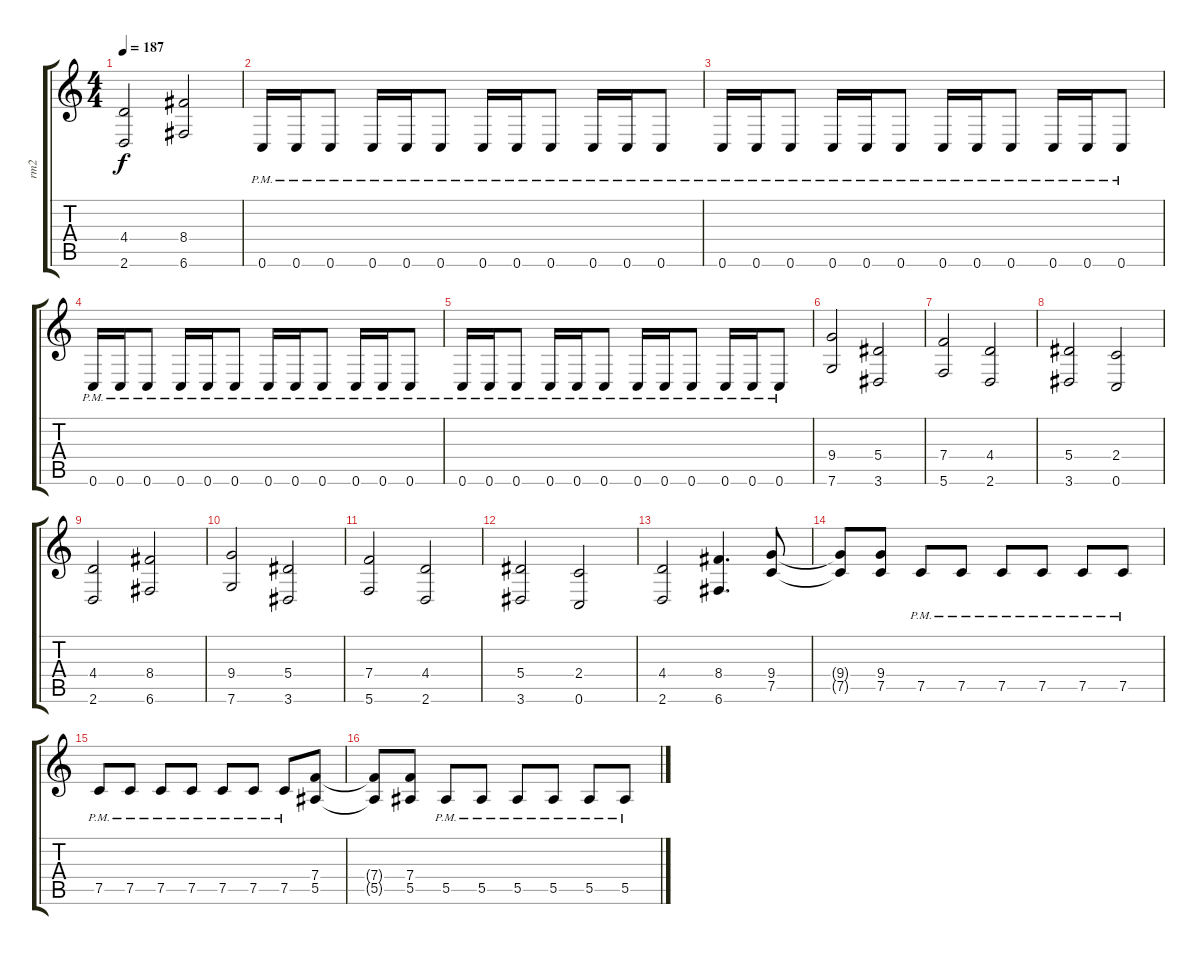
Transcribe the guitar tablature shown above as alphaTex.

\track ("rm2" "rm2") {instrument distortionguitar}
\staff {score tabs}
\tuning (C4 G3 Eb3 Bb2 F2 C2) {hide}
\ts (4 4)
\tempo 187
\clef g2
\ks c
(4.4 2.6).2{dy f} (8.4 6.6).2 |
0.6{pm}.16 0.6{pm}.16 0.6{pm}.8 0.6{pm}.16 0.6{pm}.16 0.6{pm}.8 0.6{pm}.16 0.6{pm}.16 0.6{pm}.8 0.6{pm}.16 0.6{pm}.16 0.6{pm}.8 |
0.6{pm}.16 0.6{pm}.16 0.6{pm}.8 0.6{pm}.16 0.6{pm}.16 0.6{pm}.8 0.6{pm}.16 0.6{pm}.16 0.6{pm}.8 0.6{pm}.16 0.6{pm}.16 0.6{pm}.8 |
0.6{pm}.16 0.6{pm}.16 0.6{pm}.8 0.6{pm}.16 0.6{pm}.16 0.6{pm}.8 0.6{pm}.16 0.6{pm}.16 0.6{pm}.8 0.6{pm}.16 0.6{pm}.16 0.6{pm}.8 |
0.6{pm}.16 0.6{pm}.16 0.6{pm}.8 0.6{pm}.16 0.6{pm}.16 0.6{pm}.8 0.6{pm}.16 0.6{pm}.16 0.6{pm}.8 0.6{pm}.16 0.6{pm}.16 0.6{pm}.8 |
(9.4 7.6).2 (5.4 3.6).2 |
(7.4 5.6).2 (4.4 2.6).2 |
(5.4 3.6).2 (2.4 0.6).2 |
(4.4 2.6).2 (8.4 6.6).2 |
(9.4 7.6).2 (5.4 3.6).2 |
(7.4 5.6).2 (4.4 2.6).2 |
(5.4 3.6).2 (2.4 0.6).2 |
(4.4 2.6).2 (8.4 6.6).4{d} (9.4 7.5).8 |
(9.4{t} 7.5{t}).8 (9.4 7.5).8 7.5{pm}.8 7.5{pm}.8 7.5{pm}.8 7.5{pm}.8 7.5{pm}.8 7.5{pm}.8 |
7.5{pm}.8 7.5{pm}.8 7.5{pm}.8 7.5{pm}.8 7.5{pm}.8 7.5{pm}.8 7.5{pm}.8 (7.4 5.5).8 |
(7.4{t} 5.5{t}).8 (7.4 5.5).8 5.5{pm}.8 5.5{pm}.8 5.5{pm}.8 5.5{pm}.8 5.5{pm}.8 5.5{pm}.8
